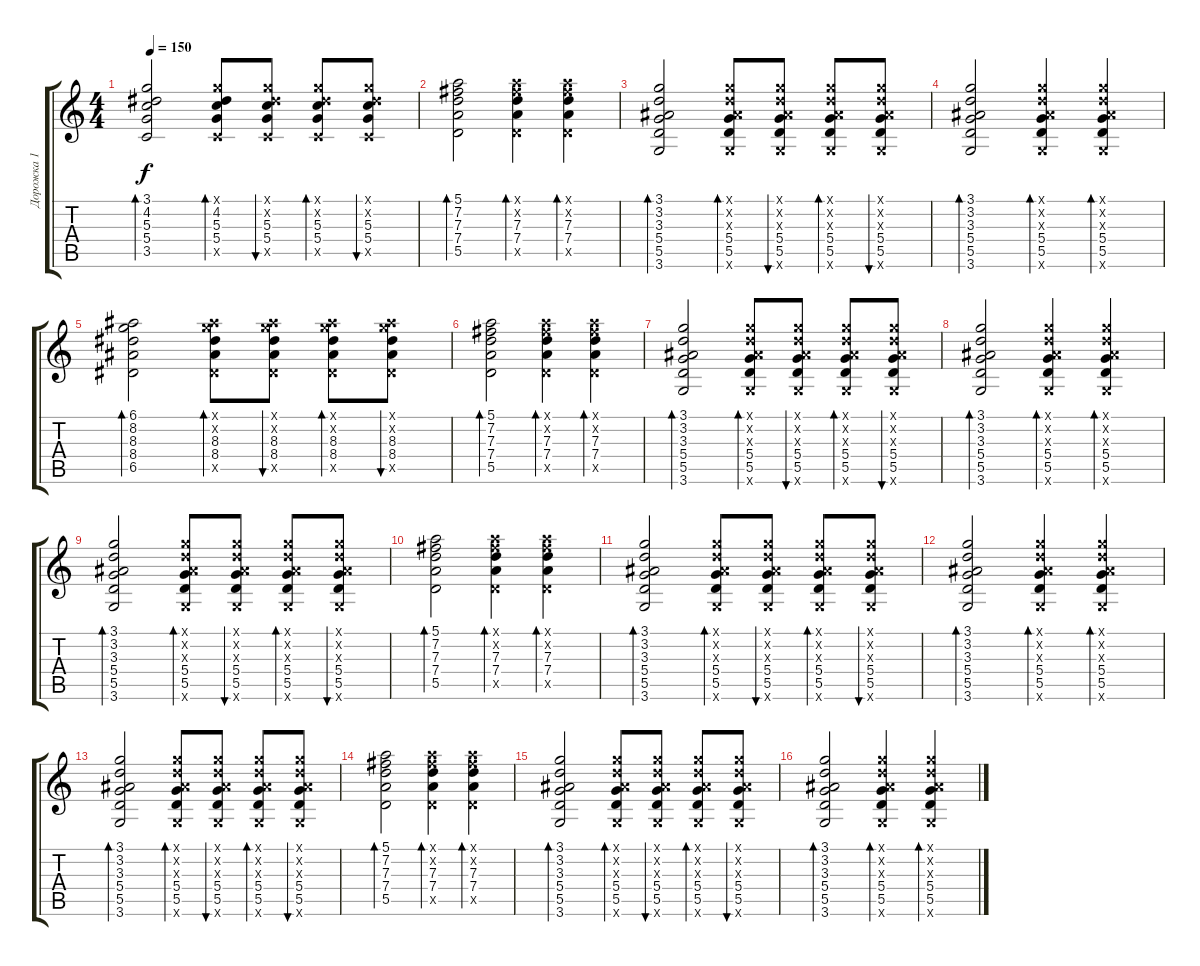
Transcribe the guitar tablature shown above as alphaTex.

\track ("Дорожка 1" "Дорожка 1") {instrument acousticguitarsteel}
\staff {score tabs}
\tuning (E4 B3 G3 D3 A2 E2) {hide}
\ts (4 4)
\tempo 150
\clef g2
\ks c
(3.1 4.2 5.3 5.4 3.5).2{bd 60 dy f} (3.1{x} 4.2 5.3 5.4 3.5{x}).8{bd 60} (3.1{x} 4.2{x} 5.3 5.4 3.5{x}).8{bu 60} (3.1{x} 4.2{x} 5.3 5.4 3.5{x}).8{bd 60} (3.1{x} 4.2{x} 5.3 5.4 3.5{x}).8{bu 60} |
(5.1 7.2 7.3 7.4 5.5).2{bd 60} (5.1{x} 7.2{x} 7.3 7.4 5.5{x}).4{bd 60} (5.1{x} 7.2{x} 7.3 7.4 5.5{x}).4{bd 60} |
(3.1 3.2 3.3 5.4 5.5 3.6).2{bd 60} (3.1{x} 3.2{x} 3.3{x} 5.4 5.5 3.6{x}).8{bd 60} (3.1{x} 3.2{x} 3.3{x} 5.4 5.5 3.6{x}).8{bu 60} (3.1{x} 3.2{x} 3.3{x} 5.4 5.5 3.6{x}).8{bd 60} (3.1{x} 3.2{x} 3.3{x} 5.4 5.5 3.6{x}).8{bu 60} |
(3.1 3.2 3.3 5.4 5.5 3.6).2{bd 60} (3.1{x} 3.2{x} 3.3{x} 5.4 5.5 3.6{x}).4{bd 60} (3.1{x} 3.2{x} 3.3{x} 5.4 5.5 3.6{x}).4{bd 60} |
(6.1 8.2 8.3 8.4 6.5).2{bd 60} (6.1{x} 8.2{x} 8.3 8.4 6.5{x}).8{bd 60} (6.1{x} 8.2{x} 8.3 8.4 6.5{x}).8{bu 60} (6.1{x} 8.2{x} 8.3 8.4 6.5{x}).8{bd 60} (6.1{x} 8.2{x} 8.3 8.4 6.5{x}).8{bu 60} |
(5.1 7.2 7.3 7.4 5.5).2{bd 60} (5.1{x} 7.2{x} 7.3 7.4 5.5{x}).4{bd 60} (5.1{x} 7.2{x} 7.3 7.4 5.5{x}).4{bd 60} |
(3.1 3.2 3.3 5.4 5.5 3.6).2{bd 60} (3.1{x} 3.2{x} 3.3{x} 5.4 5.5 3.6{x}).8{bd 60} (3.1{x} 3.2{x} 3.3{x} 5.4 5.5 3.6{x}).8{bu 60} (3.1{x} 3.2{x} 3.3{x} 5.4 5.5 3.6{x}).8{bd 60} (3.1{x} 3.2{x} 3.3{x} 5.4 5.5 3.6{x}).8{bu 60} |
(3.1 3.2 3.3 5.4 5.5 3.6).2{bd 60} (3.1{x} 3.2{x} 3.3{x} 5.4 5.5 3.6{x}).4{bd 60} (3.1{x} 3.2{x} 3.3{x} 5.4 5.5 3.6{x}).4{bd 60} |
(3.1 3.2 3.3 5.4 5.5 3.6).2{bd 60} (3.1{x} 3.2{x} 3.3{x} 5.4 5.5 3.6{x}).8{bd 60} (3.1{x} 3.2{x} 3.3{x} 5.4 5.5 3.6{x}).8{bu 60} (3.1{x} 3.2{x} 3.3{x} 5.4 5.5 3.6{x}).8{bd 60} (3.1{x} 3.2{x} 3.3{x} 5.4 5.5 3.6{x}).8{bu 60} |
(5.1 7.2 7.3 7.4 5.5).2{bd 60} (5.1{x} 7.2{x} 7.3 7.4 5.5{x}).4{bd 60} (5.1{x} 7.2{x} 7.3 7.4 5.5{x}).4{bd 60} |
(3.1 3.2 3.3 5.4 5.5 3.6).2{bd 60} (3.1{x} 3.2{x} 3.3{x} 5.4 5.5 3.6{x}).8{bd 60} (3.1{x} 3.2{x} 3.3{x} 5.4 5.5 3.6{x}).8{bu 60} (3.1{x} 3.2{x} 3.3{x} 5.4 5.5 3.6{x}).8{bd 60} (3.1{x} 3.2{x} 3.3{x} 5.4 5.5 3.6{x}).8{bu 60} |
(3.1 3.2 3.3 5.4 5.5 3.6).2{bd 60} (3.1{x} 3.2{x} 3.3{x} 5.4 5.5 3.6{x}).4{bd 60} (3.1{x} 3.2{x} 3.3{x} 5.4 5.5 3.6{x}).4{bd 60} |
(3.1 3.2 3.3 5.4 5.5 3.6).2{bd 60} (3.1{x} 3.2{x} 3.3{x} 5.4 5.5 3.6{x}).8{bd 60} (3.1{x} 3.2{x} 3.3{x} 5.4 5.5 3.6{x}).8{bu 60} (3.1{x} 3.2{x} 3.3{x} 5.4 5.5 3.6{x}).8{bd 60} (3.1{x} 3.2{x} 3.3{x} 5.4 5.5 3.6{x}).8{bu 60} |
(5.1 7.2 7.3 7.4 5.5).2{bd 60} (5.1{x} 7.2{x} 7.3 7.4 5.5{x}).4{bd 60} (5.1{x} 7.2{x} 7.3 7.4 5.5{x}).4{bd 60} |
(3.1 3.2 3.3 5.4 5.5 3.6).2{bd 60} (3.1{x} 3.2{x} 3.3{x} 5.4 5.5 3.6{x}).8{bd 60} (3.1{x} 3.2{x} 3.3{x} 5.4 5.5 3.6{x}).8{bu 60} (3.1{x} 3.2{x} 3.3{x} 5.4 5.5 3.6{x}).8{bd 60} (3.1{x} 3.2{x} 3.3{x} 5.4 5.5 3.6{x}).8{bu 60} |
(3.1 3.2 3.3 5.4 5.5 3.6).2{bd 60} (3.1{x} 3.2{x} 3.3{x} 5.4 5.5 3.6{x}).4{bd 60} (3.1{x} 3.2{x} 3.3{x} 5.4 5.5 3.6{x}).4{bd 60}
